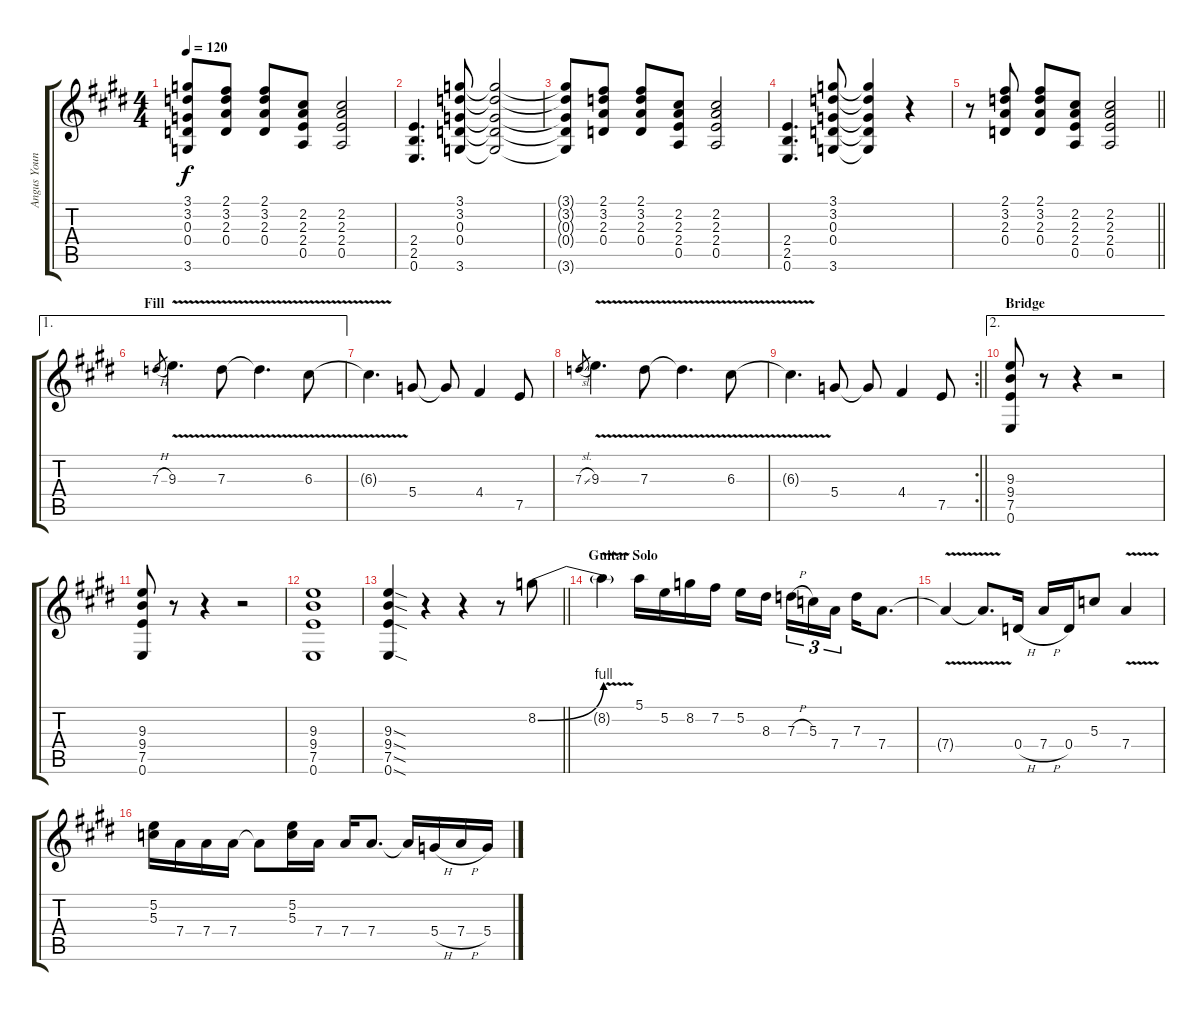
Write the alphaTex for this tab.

\track ("Angus Young (Lead Guitar)" "Angus Youn") {instrument overdrivenguitar}
\staff {score tabs}
\tuning (E4 B3 G3 D3 A2 E2) {hide}
\ts (4 4)
\tempo 120
\clef g2
\ks e
(3.1{t} 3.2{t} 0.3{t} 0.4{t} 3.6{t}).8{dy f} (2.1 3.2 2.3 0.4).8 (2.1 3.2 2.3 0.4).8 (2.2 2.3 2.4 0.5).8 (2.2 2.3 2.4 0.5).2 |
(2.4 2.5 0.6).4{d} (3.1 3.2 0.3 0.4 3.6).8 (3.1{t} 3.2{t} 0.3{t} 0.4{t} 3.6{t}).2 |
(3.1{t} 3.2{t} 0.3{t} 0.4{t} 3.6{t}).8 (2.1 3.2 2.3 0.4).8 (2.1 3.2 2.3 0.4).8 (2.2 2.3 2.4 0.5).8 (2.2 2.3 2.4 0.5).2 |
(2.4 2.5 0.6).4{d} (3.1 3.2 0.3 0.4 3.6).8 (3.1{t} 3.2{t} 0.3{t} 0.4{t} 3.6{t}).4 r.4 |
\barLineRight lightlight
r.8 (2.1 3.2 2.3 0.4).8 (2.1 3.2 2.3 0.4).8 (2.2 2.3 2.4 0.5).8 (2.2 2.3 2.4 0.5).2 |
\ae 1
\section ("" "Fill")
7.3{h}.8{gr} 9.3{v}.4{d volume 16 balance 5} 7.3{v}.8 7.3{t}.4{d} 6.3{v}.8 |
6.3{t}.4{d} 5.4.8 5.4{t}.8 4.4.4 7.5.8 |
7.3{sl}.8{gr} 9.3{v}.4{d} 7.3{v}.8 7.3{t}.4{d} 6.3{v}.8 |
\rc 2
\barLineRight lightlight
6.3{t}.4{d} 5.4.8 5.4{t}.8 4.4.4 7.5.8 |
\ae 2
\section ("" "Bridge")
(9.3 9.4 7.5 0.6).8 r.8 r.4 r.2 |
(9.3 9.4 7.5 0.6).8 r.8 r.4 r.2 |
(9.3 9.4 7.5 0.6).1 |
\barLineRight lightlight
(9.3{sod} 9.4{sod} 7.5{sod} 0.6{sod}).4 r.4 r.4 r.8 8.2{be (bend 0 0 60 4)}.8{volume 16 balance 5} |
\section ("" "Guitar Solo")
8.2{v t}.4 5.1.16 5.2.16 8.2.16 7.2.16 5.2.16 8.3.16{beam splitsecondary} 7.3{h}.16{tu (3 2)} 5.3.16{tu (3 2)} 7.4.16{tu (3 2)} 7.3.16 7.4.8{d} |
7.4{v t}.4 7.4{t}.8{d} 0.4{h}.16 7.4{h}.16 0.4.16 5.3.8 7.4{v}.4 |
(5.2 5.3).16 7.4.16 7.4.16 7.4.16 7.4{t}.8 (5.2 5.3).16 7.4.16 7.4.16 7.4.8{d} 7.4{t}.16 5.4{h}.16 7.4{h}.16 5.4.16
